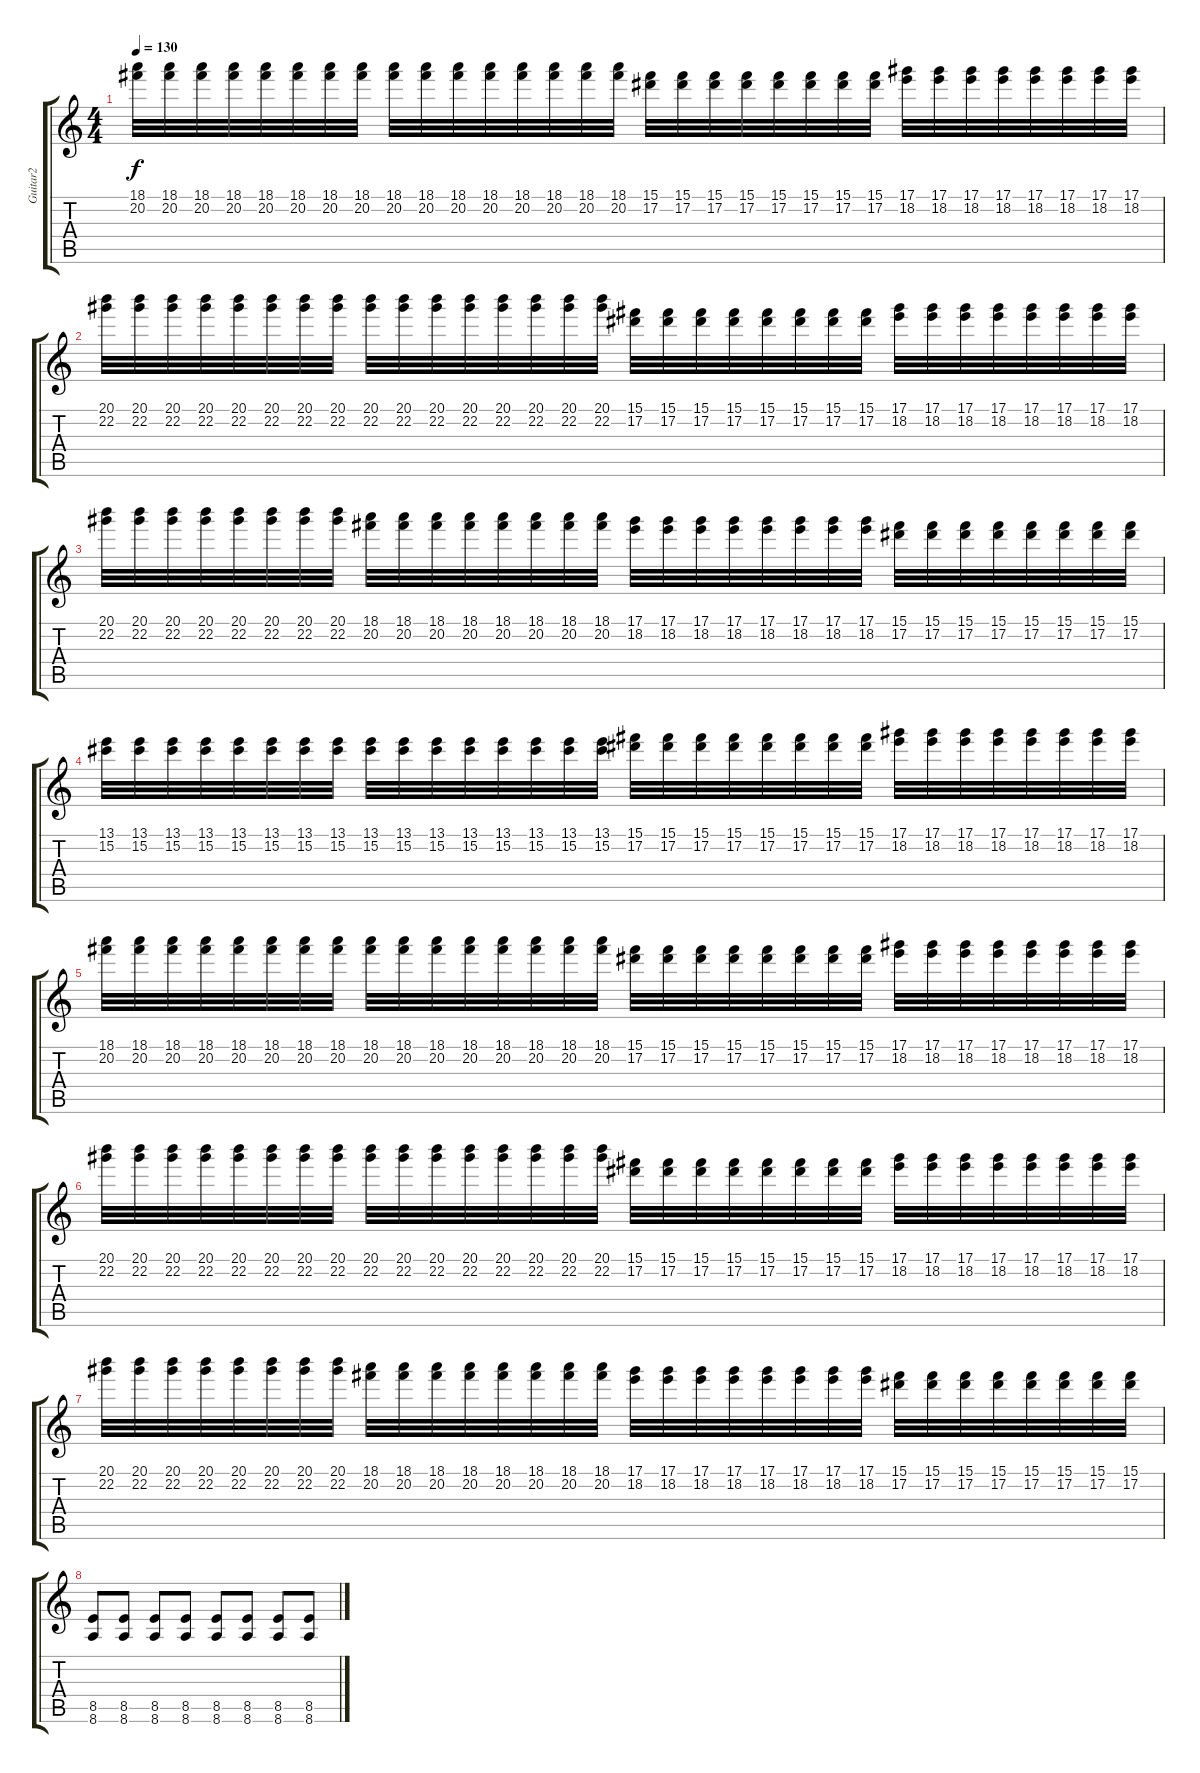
\track ("Guitar2" "Guitar2") {instrument distortionguitar}
\staff {score tabs}
\tuning (Eb4 Bb3 Gb3 Db3 Ab2 Db2) {hide}
\ts (4 4)
\tempo 130
\clef g2
\ks c
(18.1 20.2).32{dy f} (18.1 20.2).32 (18.1 20.2).32 (18.1 20.2).32 (18.1 20.2).32 (18.1 20.2).32 (18.1 20.2).32 (18.1 20.2).32 (18.1 20.2).32 (18.1 20.2).32 (18.1 20.2).32 (18.1 20.2).32 (18.1 20.2).32 (18.1 20.2).32 (18.1 20.2).32 (18.1 20.2).32 (15.1 17.2).32 (15.1 17.2).32 (15.1 17.2).32 (15.1 17.2).32 (15.1 17.2).32 (15.1 17.2).32 (15.1 17.2).32 (15.1 17.2).32 (17.1 18.2).32 (17.1 18.2).32 (17.1 18.2).32 (17.1 18.2).32 (17.1 18.2).32 (17.1 18.2).32 (17.1 18.2).32 (17.1 18.2).32 |
(20.1 22.2).32 (20.1 22.2).32 (20.1 22.2).32 (20.1 22.2).32 (20.1 22.2).32 (20.1 22.2).32 (20.1 22.2).32 (20.1 22.2).32 (20.1 22.2).32 (20.1 22.2).32 (20.1 22.2).32 (20.1 22.2).32 (20.1 22.2).32 (20.1 22.2).32 (20.1 22.2).32 (20.1 22.2).32 (15.1 17.2).32 (15.1 17.2).32 (15.1 17.2).32 (15.1 17.2).32 (15.1 17.2).32 (15.1 17.2).32 (15.1 17.2).32 (15.1 17.2).32 (17.1 18.2).32 (17.1 18.2).32 (17.1 18.2).32 (17.1 18.2).32 (17.1 18.2).32 (17.1 18.2).32 (17.1 18.2).32 (17.1 18.2).32 |
(20.1 22.2).32 (20.1 22.2).32 (20.1 22.2).32 (20.1 22.2).32 (20.1 22.2).32 (20.1 22.2).32 (20.1 22.2).32 (20.1 22.2).32 (18.1 20.2).32 (18.1 20.2).32 (18.1 20.2).32 (18.1 20.2).32 (18.1 20.2).32 (18.1 20.2).32 (18.1 20.2).32 (18.1 20.2).32 (17.1 18.2).32 (17.1 18.2).32 (17.1 18.2).32 (17.1 18.2).32 (17.1 18.2).32 (17.1 18.2).32 (17.1 18.2).32 (17.1 18.2).32 (15.1 17.2).32 (15.1 17.2).32 (15.1 17.2).32 (15.1 17.2).32 (15.1 17.2).32 (15.1 17.2).32 (15.1 17.2).32 (15.1 17.2).32 |
(13.1 15.2).32 (13.1 15.2).32 (13.1 15.2).32 (13.1 15.2).32 (13.1 15.2).32 (13.1 15.2).32 (13.1 15.2).32 (13.1 15.2).32 (13.1 15.2).32 (13.1 15.2).32 (13.1 15.2).32 (13.1 15.2).32 (13.1 15.2).32 (13.1 15.2).32 (13.1 15.2).32 (13.1 15.2).32 (15.1 17.2).32 (15.1 17.2).32 (15.1 17.2).32 (15.1 17.2).32 (15.1 17.2).32 (15.1 17.2).32 (15.1 17.2).32 (15.1 17.2).32 (17.1 18.2).32 (17.1 18.2).32 (17.1 18.2).32 (17.1 18.2).32 (17.1 18.2).32 (17.1 18.2).32 (17.1 18.2).32 (17.1 18.2).32 |
(18.1 20.2).32 (18.1 20.2).32 (18.1 20.2).32 (18.1 20.2).32 (18.1 20.2).32 (18.1 20.2).32 (18.1 20.2).32 (18.1 20.2).32 (18.1 20.2).32 (18.1 20.2).32 (18.1 20.2).32 (18.1 20.2).32 (18.1 20.2).32 (18.1 20.2).32 (18.1 20.2).32 (18.1 20.2).32 (15.1 17.2).32 (15.1 17.2).32 (15.1 17.2).32 (15.1 17.2).32 (15.1 17.2).32 (15.1 17.2).32 (15.1 17.2).32 (15.1 17.2).32 (17.1 18.2).32 (17.1 18.2).32 (17.1 18.2).32 (17.1 18.2).32 (17.1 18.2).32 (17.1 18.2).32 (17.1 18.2).32 (17.1 18.2).32 |
(20.1 22.2).32 (20.1 22.2).32 (20.1 22.2).32 (20.1 22.2).32 (20.1 22.2).32 (20.1 22.2).32 (20.1 22.2).32 (20.1 22.2).32 (20.1 22.2).32 (20.1 22.2).32 (20.1 22.2).32 (20.1 22.2).32 (20.1 22.2).32 (20.1 22.2).32 (20.1 22.2).32 (20.1 22.2).32 (15.1 17.2).32 (15.1 17.2).32 (15.1 17.2).32 (15.1 17.2).32 (15.1 17.2).32 (15.1 17.2).32 (15.1 17.2).32 (15.1 17.2).32 (17.1 18.2).32 (17.1 18.2).32 (17.1 18.2).32 (17.1 18.2).32 (17.1 18.2).32 (17.1 18.2).32 (17.1 18.2).32 (17.1 18.2).32 |
(20.1 22.2).32 (20.1 22.2).32 (20.1 22.2).32 (20.1 22.2).32 (20.1 22.2).32 (20.1 22.2).32 (20.1 22.2).32 (20.1 22.2).32 (18.1 20.2).32 (18.1 20.2).32 (18.1 20.2).32 (18.1 20.2).32 (18.1 20.2).32 (18.1 20.2).32 (18.1 20.2).32 (18.1 20.2).32 (17.1 18.2).32 (17.1 18.2).32 (17.1 18.2).32 (17.1 18.2).32 (17.1 18.2).32 (17.1 18.2).32 (17.1 18.2).32 (17.1 18.2).32 (15.1 17.2).32 (15.1 17.2).32 (15.1 17.2).32 (15.1 17.2).32 (15.1 17.2).32 (15.1 17.2).32 (15.1 17.2).32 (15.1 17.2).32 |
(8.5 8.6).8 (8.5 8.6).8 (8.5 8.6).8 (8.5 8.6).8 (8.5 8.6).8 (8.5 8.6).8 (8.5 8.6).8 (8.5 8.6).8
